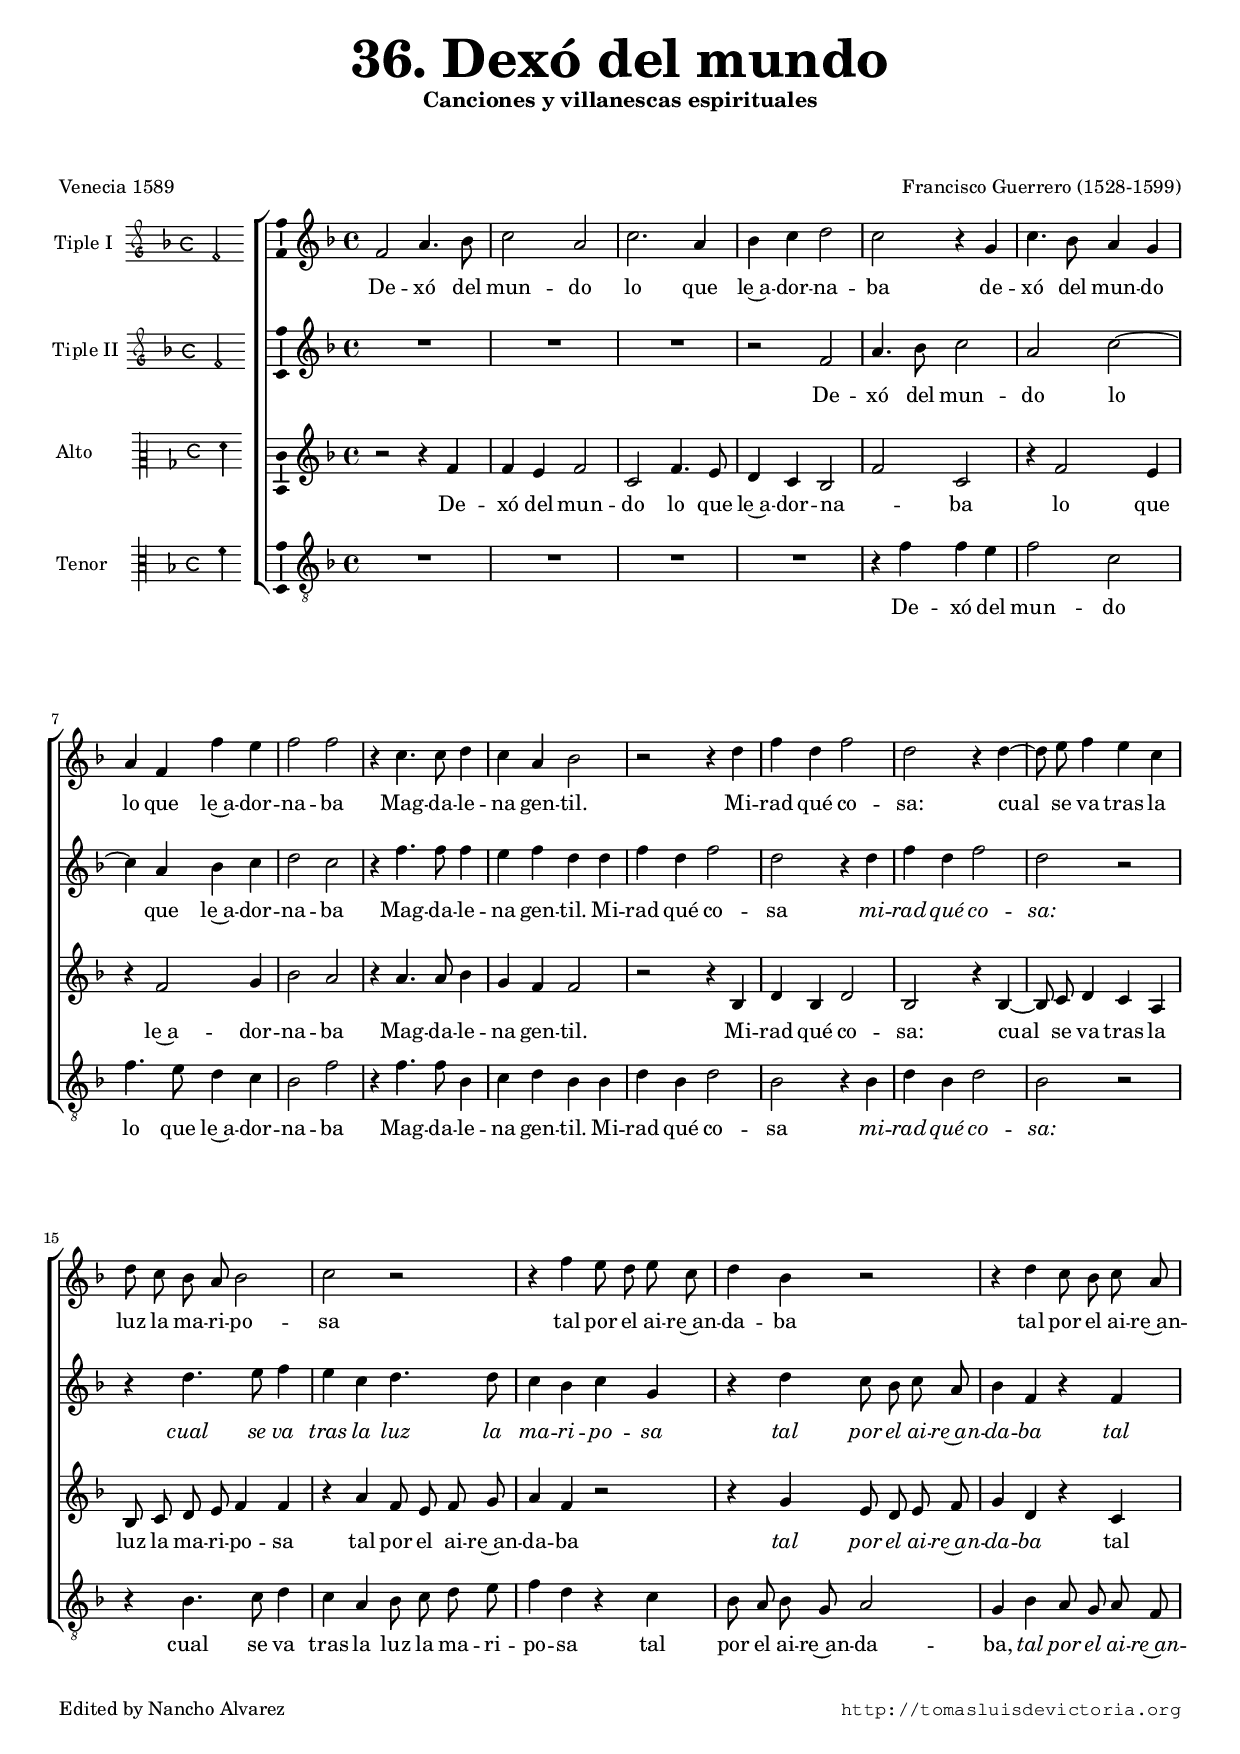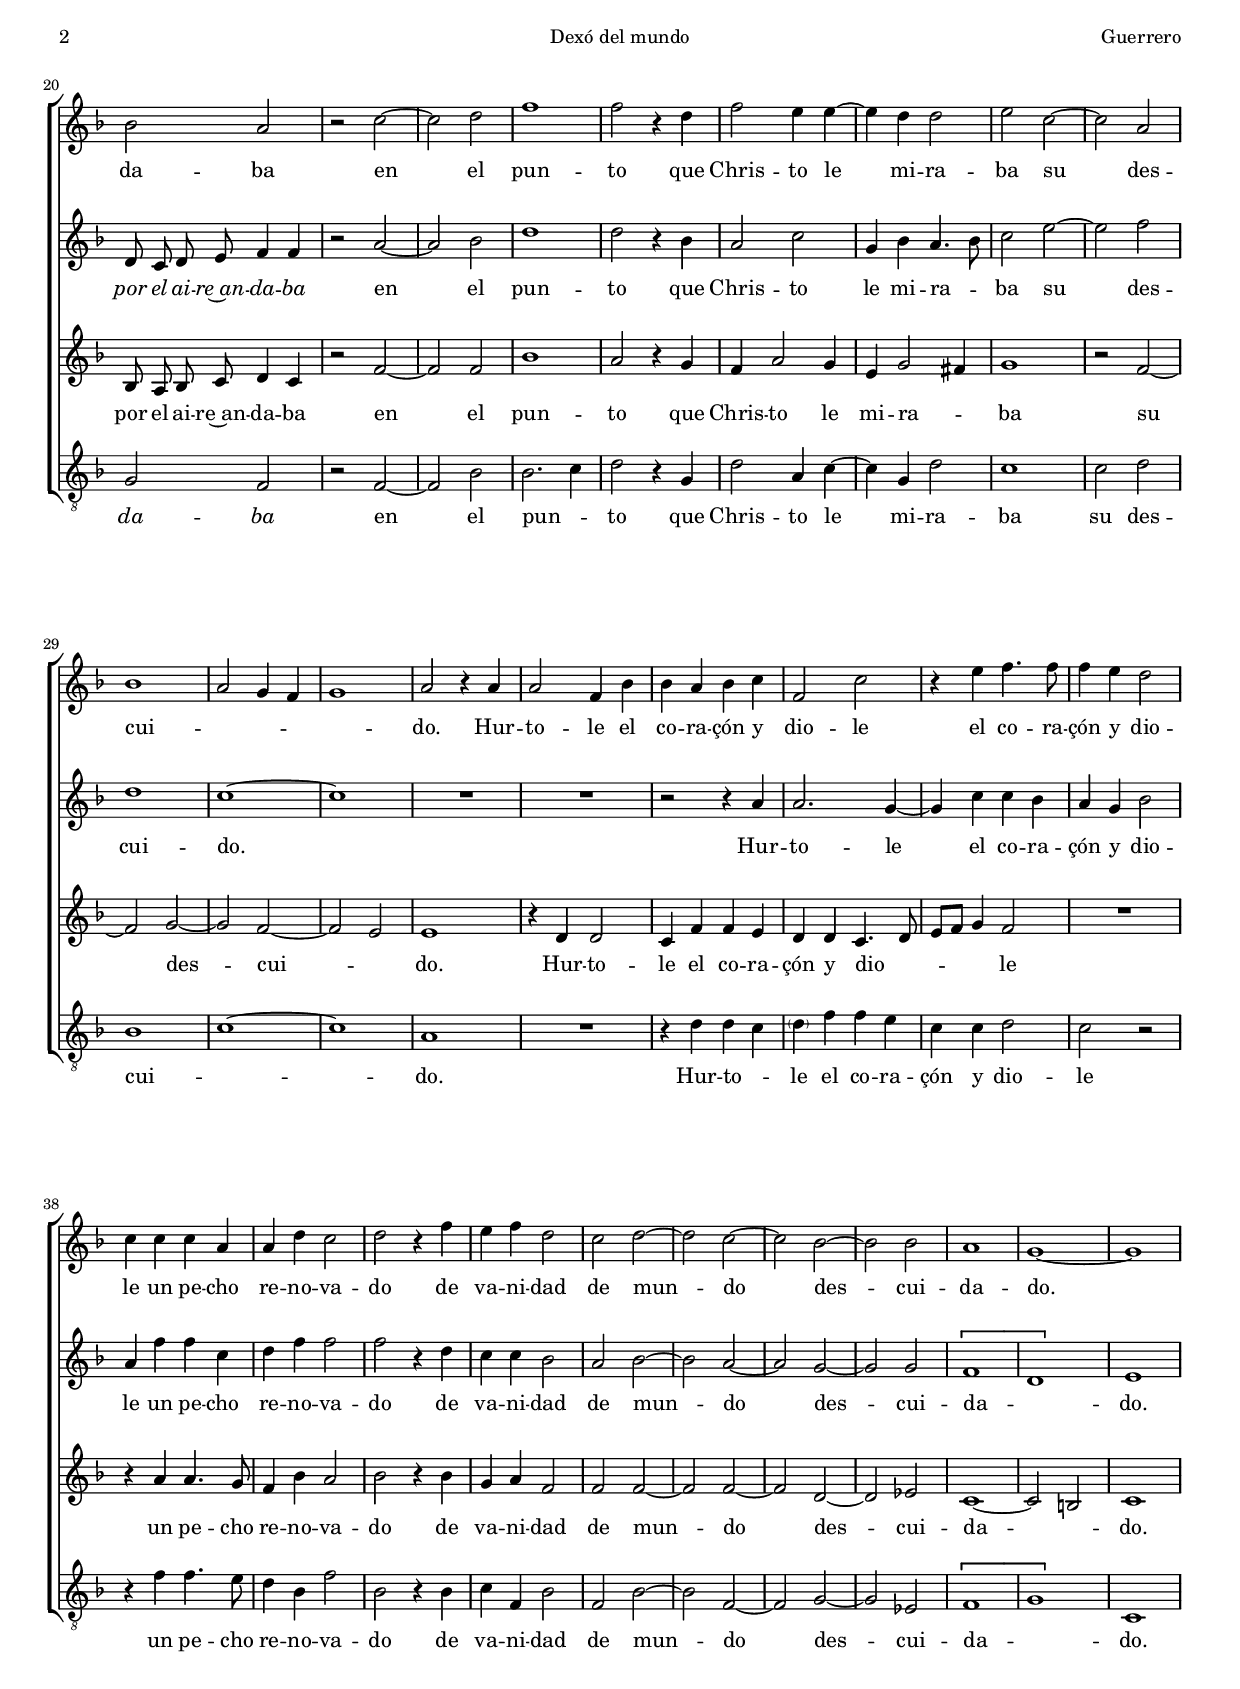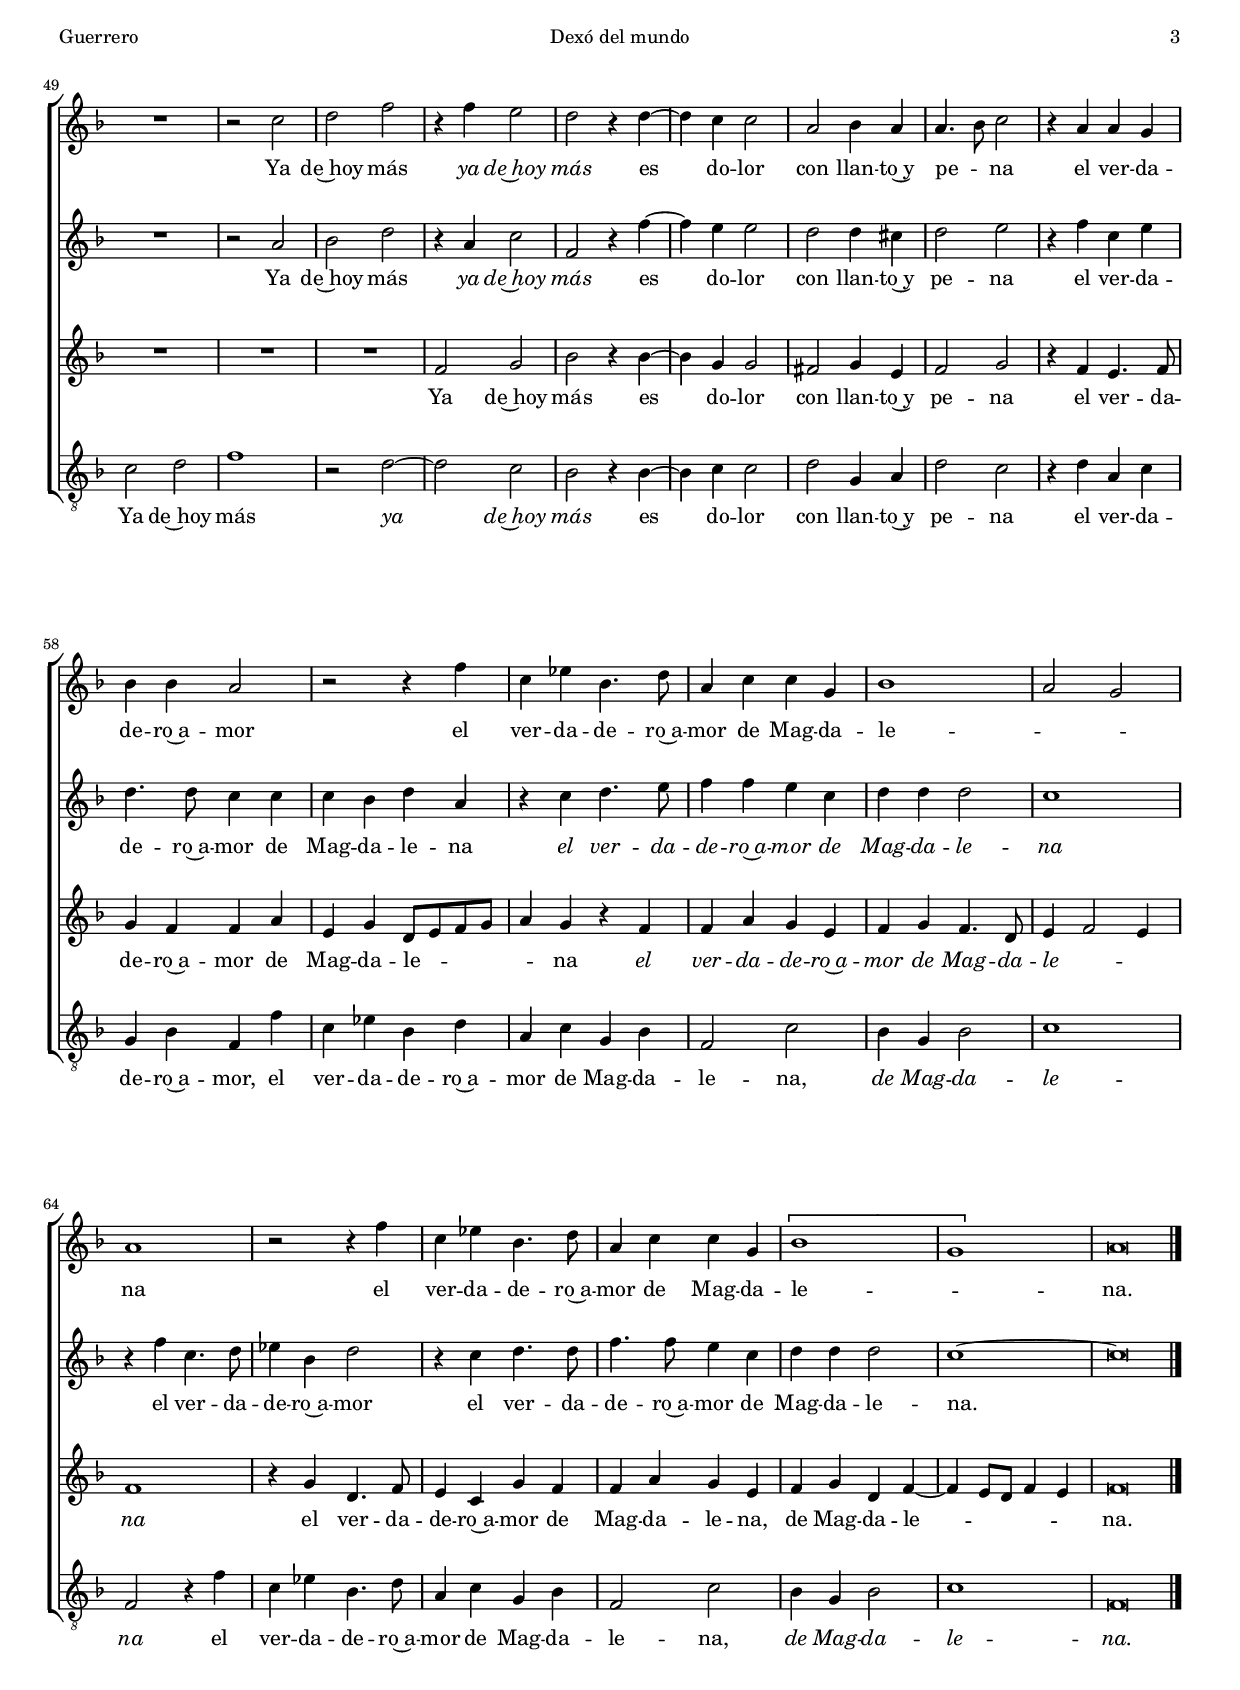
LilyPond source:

\version "2.18.0"

#(set-default-paper-size "a4")
#(set-global-staff-size 16.5)
#(ly:set-option 'point-and-click #f)
%mobile -s15.8 -i3.3

italicas=\override LyricText.font-shape = #'italic
rectas=\override LyricText.font-shape = #'upright
ss=\once \set suggestAccidentals = ##t
incipitwidth = 20

htitle="Dexó del mundo"
hcomposer="Guerrero"

\header {
	title=\markup{\fontsize #5 "36. Dexó del mundo"}
	subtitle=\markup{"Canciones y villanescas espirituales" }
	subsubtitle=\markup{\null \vspace #2 }
	composer="Francisco Guerrero (1528-1599)"
        pdfauthor=\composer
	%opus="(-)"
	poet=\markup{"Venecia 1589"}
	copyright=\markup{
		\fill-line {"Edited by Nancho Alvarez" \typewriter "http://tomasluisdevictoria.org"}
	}
%	tagline=""
}


global={\key f \major \time 4/4 \skip 1*70 \bar "|." }

cantus=\relative c'{
	f2 a4. bes8
	c2 a
	c2. a4
	bes c d2
	c r4 g
	c4. bes8 a4 g
	a f f' e
	f2 f
	r4 c4. c8 d4
	c4 a bes2
	r2 r4 d
	f d f2
	d r4 d ~
	d8 e f4 e c
	d8 c bes a bes2
	c2 r2
	r4 f e8 d e c
	d4 bes r2
	r4 d c8 bes c a
	bes2 a
	r2 c ~
	c d
	f1
	f2 r4 d
	f2 e4 e ~
	e4 d d2
	e c ~
	c a 
	bes1
	a2 g4 f
	g1
	a2 r4 a
	a2 f4 bes
	bes a bes c
	f,2 c'2
	r4 e f4. f8
	f4 e d2
	c4 c c a
	a d c2
	d r4 f
	e f d2
	c d ~
	d c ~
	c bes ~
	bes bes
	a1
	g1 ~
	g \break
	R1
	r2 c 
	d f
	r4 f e2
	d r4 d ~
	d c c2
	a bes4 a
	a4. bes8 c2
	r4 a a g
	bes bes a2
	r2 r4 f'
	c ees bes4. d8
	a4 c c g
	bes1
	a2 g
	a1
	r2 r4 f'
	c ees bes4. d8
	a4 c c g
	\[bes1
	g\]
	a\breve*1/2
	
}

cantusdos=\relative c'{
	R1*3
	r2 f
	a4. bes8 c2
	a2 c ~
	c4 a bes c
	d2 c
	r4 f4. f8 f4
	e f d d
	f d f2
	d r4 d 
	f d f2
	d r
	r4 d4. e8 f4
	e c d4. d8 % falta puntillo en CSIC
	c4 bes c g
	r4 d' c8 bes c a
	bes4 f r f
	d8 c d e f4 f
	r2 a ~
	a bes
	d1
	d2 r4 bes
	a2 c
	g4 bes a4. bes8
	c2 e ~
	e f
	d1
	c1 ~
	c
	R1*2
	r2 r4 a
	a2. g4 ~
	g c c bes
	a g bes2
	a4 f' f c
	d f f2
	f r4 d
	c c bes2
	a bes ~
	bes a ~
	a g ~
	g g
	\[f1
	d\]
	e
	R1
	r2 a
	bes d
	r4 a c2
	f,2 r4 f' ~
	f4 e e2
	d d4 cis
	d2 e
	r4 f c e
	d4. d8 c4 c
	c bes d a
	r4 c d4. e8
	f4 f e c
	d d d2
	c1
	r4 f c4. d8
	ees4 bes d2
	r4 c d4. d8
	f4. f8 e4 c
	d d d2
	c1 ~
	c\breve*1/2
}

altus=\relative c'{
	r2 r4 f
	f e f2
	c f4. e8 
	d4 c bes2
	f'2 c
	r4 f2 e4
	r4 f2 g4
	bes2 a
	r4 a4. a8 bes4
	g f f2
	r2 r4 bes,
	d bes d2
	bes r4 bes ~
	bes8 c d4 c a
	bes8 c d e f4 f
	r4 a f8 e f g
	a4 f r2
	r4 g e8 d e f
	g4 d r c
	bes8 a bes c d4 c
	r2 f ~
	f f
	bes1
	a2 r4 g
	f a2 g4
	e4 g2 fis4
	g1
	r2 f ~
	f g ~
	g f ~
	f e
	e1
	r4 d d2
	c4 f f e 
	d d c4. d8 
	e[ f] g4 f2
	R1
	r4 a a4. g8
	f4 bes a2
	bes2 r4 bes
	g a f2
	f f ~
	f f ~
	f d ~
	d ees
	c1 ~
	c2 b
	c1
	R1*3
	f2 g
	bes r4 bes ~
	bes g g2
	fis g4 e
	f2 g
	r4 f e4. f8
	g4 f f a
	e g d8[ e f g]
	a4 g r4 f
	f a g e 
	f g f4. d8
	e4 f2 e4
	f1
	r4 g d4. f8
	e4 c g' f
	f a g e 
	f g d f ~
	f e8[ d] f4 e
	f\breve*1/2
}

tenor=\relative c'{
	R1*4
	r4 f f e
	f2 c
	f4. e8 d4 c
	bes2 f'
	r4 f4. f8 bes,4
	c d bes bes
	d bes d2
	bes r4 bes
	d bes d2
	bes r
	r4 bes4. c8 d4
	c4 a bes8 c d e
	f4 d r c
	bes8 a bes g a2
	g4 bes a8 g a f
	g2 f
	r2 f ~
	f bes
	bes2. c4
	d2 r4 g,
	d'2 a4 c ~
	c g d'2
	c1
	c2 d
	bes1
	c1 ~
	c
	a1
	R1
	r4 d d c
	\parenthesize d f f e % original c
	c4 c d2
	c r
	r4 f f4. e8
	d4 bes f'2
	bes, r4 bes
	c f, bes2
	f2 bes ~
	bes f ~
	f g ~
	g ees
	\[f1
	g\]
	c,
	c'2 d
	f1
	r2 d ~
	d c 
	bes r4 bes ~
	bes c c2
	d2 g,4 a
	d2 c
	r4 d a c
	g bes f f'
	c ees bes d
	a c g bes
	f2 c'
	bes4 g bes2
	c1
	f,2 r4 f'
	c ees bes4. d8
	a4 c g bes
	f2 c'
	bes4 g bes2
	c1
	f,\breve*1/2
}


textocantus=\lyricmode{
De -- xó del mun -- do lo que le~a -- dor -- na -- ba % adornava
de -- xó del mun -- do lo que le~a -- dor -- na -- ba
Mag -- da -- le -- na gen -- til.
Mi -- rad qué co -- sa:
cual se va tras la luz la ma -- ri -- po -- sa % qual
tal por el ai -- re~an -- da -- ba % ayre andava
tal por el ai -- re~an -- da -- ba
en el pun -- to
que Chris -- to le mi -- ra -- ba % miraba
su des -- cui -- _ _ _ _ do. % descuydo
Hur -- to -- le el co -- ra -- çón y dio -- le
el co -- ra -- çón y dio -- le
un pe -- cho re -- no -- va -- do
de va -- ni -- dad de mun -- do des -- cui -- da -- do. % descuydado
Ya de~hoy más % oy
\italicas
ya de~hoy más
\rectas
es do -- lor con llan -- to~y pe -- _ na
el ver -- da -- de -- ro~a -- mor
el ver -- da -- de -- ro~a -- mor de Mag -- da -- le -- _ _ na
el ver -- da -- de -- ro~a -- mor de Mag -- da -- le -- _ na.
}

textocantusdos=\lyricmode{
De -- xó del mun -- do lo que le~a -- dor -- na -- ba 
Mag -- da -- le -- na gen -- til.
Mi -- rad qué co -- sa
\italicas
mi -- rad qué co -- sa:
cual se va tras la luz la ma -- ri -- po -- sa 
tal por el ai -- re~an -- da -- ba
\italicas
tal por el ai -- re~an -- da -- ba
\rectas
en el pun -- to
que Chris -- to le mi -- ra -- _ ba 
su des -- cui -- do.
Hur -- to -- le el co -- ra -- çón y dio -- le
un pe -- cho re -- no -- va -- do
de va -- ni -- dad de mun -- do des -- cui -- da -- _ do.
Ya de~hoy más
\italicas
ya de~hoy más
\rectas
es do -- lor con llan -- to~y pe -- na
el ver -- da -- de -- ro~a -- mor de Mag -- da -- le -- na
\italicas
el ver -- da -- de -- ro~a -- mor de Mag -- da -- le -- na
\rectas
el ver -- da -- de -- ro~a -- mor
el ver -- da -- de -- ro~a -- mor de Mag -- da -- le -- na.
}

textoaltus=\lyricmode{
De -- xó del mun -- do lo que le~a -- dor -- na -- _ ba
lo que le~a -- dor -- na -- ba
Mag -- da -- le -- na gen -- til.
Mi -- rad qué co -- sa:
cual se va tras la luz la ma -- ri -- po -- sa 
tal por el ai -- re~an -- da -- ba
\italicas
tal por el ai -- re~an -- da -- ba
\rectas
tal por el ai -- re~an -- da -- ba
en el pun -- to
que Chris -- to le mi -- ra -- _ ba 
su des -- cui -- _ do. 
Hur -- to -- le el co -- ra -- çón y dio -- _ _ _ le
un pe -- cho re -- no -- va -- do
de va -- ni -- dad de mun -- do des -- cui -- da -- _ do.
Ya de~hoy más
es do -- lor con llan -- to~y pe -- na
el ver -- da -- de -- ro~a -- mor de Mag -- da -- le -- _ na
\italicas
el ver -- da -- de -- ro~a -- mor de Mag -- da -- le -- _ _ na
\rectas
el ver -- da -- de -- ro~a -- mor de Mag -- da -- le -- na,
de Mag -- da -- le -- _ _ _ na.
}

textotenor=\lyricmode{
De -- xó del mun -- do lo que le~a -- dor -- na -- ba
Mag -- da -- le -- na gen -- til.
Mi -- rad qué co -- sa
\italicas
mi -- rad qué co -- sa:
\rectas
cual se va tras la luz la ma -- ri -- po -- sa 
tal por el ai -- re~an -- da -- ba,
\italicas
tal por el ai -- re~an -- da -- ba
\rectas
en el pun -- _ to
que Chris -- to le mi -- ra -- ba 
su des -- cui -- _ do.
Hur -- to -- _ le el co -- ra -- çón y dio -- le
un pe -- cho re -- no -- va -- do
de va -- ni -- dad de mun -- do des -- cui -- da -- _ do.
Ya de~hoy más
\italicas
ya de~hoy más
\rectas
es do -- lor con llan -- to~y pe -- na
el ver -- da -- de -- ro~a -- mor,
el ver -- da -- de -- ro~a -- mor de Mag -- da -- le -- na,
\italicas
de Mag -- da -- le -- na
\rectas
el ver -- da -- de -- ro~a -- mor de Mag -- da -- le -- na,
\italicas
de Mag -- da -- le -- na.
}

incipitcantus=\markup{
	\score{
		{ 
		\set Staff.instrumentName="Tiple I  "
		\override NoteHead.style = #'neomensural
		\override Rest.style = #'neomensural
		\override Staff.TimeSignature.style = #'neomensural
		\cadenzaOn 
		\clef "petrucci-g"
		\key f \major
		\time 4/4
		f'2 % valores sin reducir?!!
		} 
	\layout {
		\context {\Voice
			\remove Ligature_bracket_engraver
			\consists Mensural_ligature_engraver
		}
		line-width=\incipitwidth
		indent = 0
	}
	}
}

incipitcantusdos=\markup{
	\score{
		{ 
		\set Staff.instrumentName="Tiple II "
		\override NoteHead.style = #'neomensural
		\override Rest.style = #'neomensural
		\override Staff.TimeSignature.style = #'neomensural
		\cadenzaOn 
		\clef "petrucci-g"
		\key f \major
		\time 4/4
		f'2
		} 
	\layout {
		\context {\Voice
			\remove Ligature_bracket_engraver
			\consists Mensural_ligature_engraver
		}
		line-width=\incipitwidth
		indent = 0
	}
	}
}

incipitaltus=\markup{
	\score{
		{ 
		\set Staff.instrumentName="Alto       "
		\override NoteHead.style = #'neomensural
		\override Rest.style = #'neomensural
		\override Staff.TimeSignature.style = #'neomensural
		\cadenzaOn 
		\clef "petrucci-c2"
		\key f \major
		\time 4/4
		f'4
		} 
	\layout {
		\context {\Voice
			\remove Ligature_bracket_engraver
			\consists Mensural_ligature_engraver
		}
		line-width=\incipitwidth
		indent = 0
	}
	}
}

incipittenor=\markup{
	\score{
		{ 
		\set Staff.instrumentName="Tenor    "
		\override NoteHead.style = #'neomensural 
		\override Rest.style = #'neomensural
		\override Staff.TimeSignature.style = #'neomensural
		\cadenzaOn 
		\clef "petrucci-c3"
		\key f \major
		\time 4/4
		f'4
		} 
	\layout {
		\context {\Voice
			\remove Ligature_bracket_engraver
			\consists Mensural_ligature_engraver
		}
		line-width=\incipitwidth
		indent=0
	}
	}
}



\score {\transpose c' c'{
\new ChoirStaff<<

	\new Staff <<\global
	\new Voice="v1" {
		\set Staff.instrumentName=\incipitcantus
		\clef "treble"
		\cantus }
	\new Lyrics \lyricsto "v1" {\textocantus }
	>>

	\new Staff <<\global
	\new Voice="v5" {
		\set Staff.instrumentName=\incipitcantusdos
		\clef "treble"
		\cantusdos }
	\new Lyrics \lyricsto "v5" {\textocantusdos }
	>>

	\new Staff <<\global
	\new Voice="v2" {
		\set Staff.instrumentName=\incipitaltus
		\clef "treble"
		\altus }
	\new Lyrics \lyricsto "v2" {\textoaltus }
	>>
	
	\new Staff <<\global
	\new Voice="v3" {
		\set Staff.instrumentName=\incipittenor
		\clef "G_8"
		\tenor }
	\new Lyrics \lyricsto "v3" {\textotenor }
	>>

	
>>

	}%transpose

\layout{ 
	\context {\Lyrics 
		\override VerticalAxisGroup.staff-affinity = #UP
		\override VerticalAxisGroup.nonstaff-relatedstaff-spacing =
			#'((basic-distance . 0) (minimum-distance . 0) (padding . 1))
		\override LyricText.font-size = #1.2
		\override LyricHyphen.minimum-distance = #0.5
	}
	\context {\Score 
		tempoHideNote = ##t
		\override BarNumber.padding = #2 
	}
	\context {\Voice 
		%melismaBusyProperties = #'()
		autoBeaming = ##f
	}
	\context {\Staff 
                %\RemoveEmptyStaves
                %\override VerticalAxisGroup.remove-first = ##t
		\override VerticalAxisGroup.staff-staff-spacing =
			#'((basic-distance . 11) (minimum-distance . 0) (padding . 1))
		\consists Ambitus_engraver 
		\override LigatureBracket.padding = #1
	}
}

%\midi { \mtempo }

}


\paper{
	evenHeaderMarkup=\markup  \fill-line { \fromproperty #'page:page-number-string \htitle \hcomposer }
	oddHeaderMarkup= \markup  \fill-line { \on-the-fly #not-first-page \hcomposer \on-the-fly #not-first-page \htitle \on-the-fly #not-first-page \fromproperty #'page:page-number-string }
	%system-count=20
	%page-count = 8
	ragged-last-bottom = ##f
	indent=3.5\cm
	system-system-spacing =
	#'((basic-distance . 20) (minimum-distance . 0) (padding . 5))
	top-system-spacing = % header
	#'((basic-distance . 9) (minimum-distance . 0) (padding . 0))
	last-bottom-spacing = % footer
	#'((basic-distance . 12) (minimum-distance . 0) (padding . 0))
	markup-system-spacing.padding = #1.5
}
